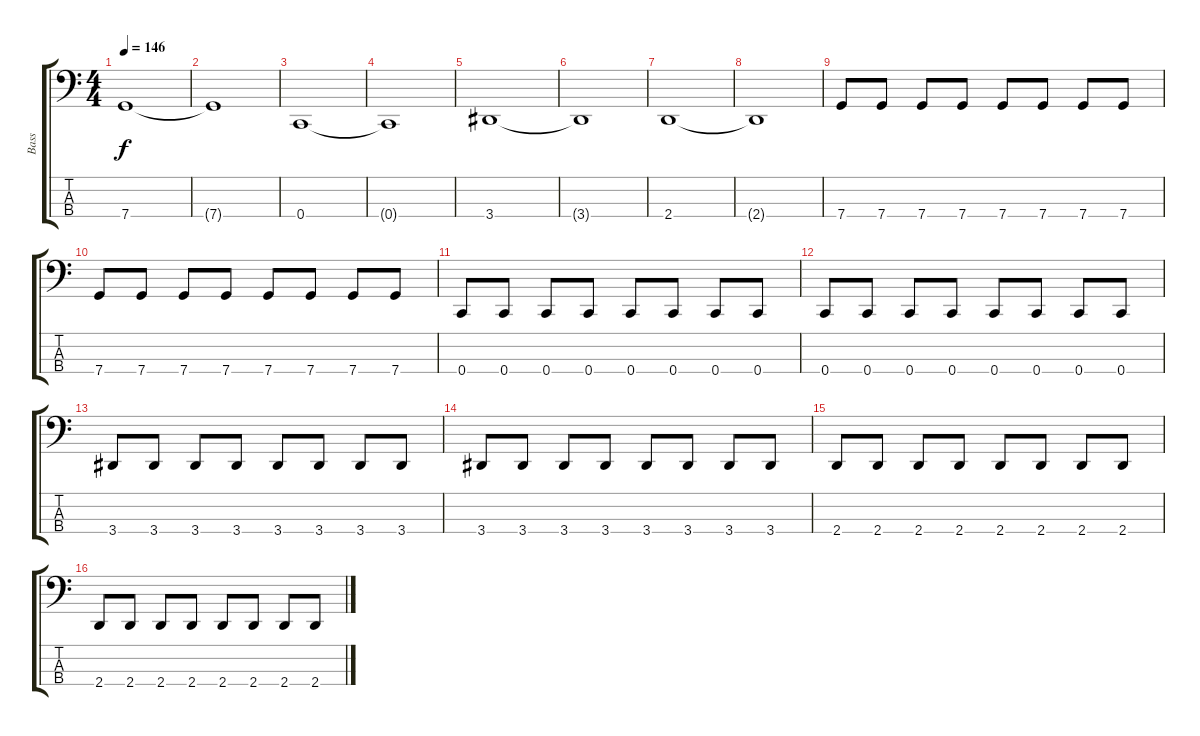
\track ("Bass" "Bass") {instrument electricbassfinger}
\staff {score tabs}
\tuning (F2 C2 G1 C1) {hide}
\ts (4 4)
\tempo 146
\clef f4
\ks c
7.4.1{dy f} |
7.4{t}.1 |
0.4.1 |
0.4{t}.1 |
3.4.1 |
3.4{t}.1 |
2.4.1 |
2.4{t}.1 |
7.4.8 7.4.8 7.4.8 7.4.8 7.4.8 7.4.8 7.4.8 7.4.8 |
7.4.8 7.4.8 7.4.8 7.4.8 7.4.8 7.4.8 7.4.8 7.4.8 |
0.4.8 0.4.8 0.4.8 0.4.8 0.4.8 0.4.8 0.4.8 0.4.8 |
0.4.8 0.4.8 0.4.8 0.4.8 0.4.8 0.4.8 0.4.8 0.4.8 |
3.4.8 3.4.8 3.4.8 3.4.8 3.4.8 3.4.8 3.4.8 3.4.8 |
3.4.8 3.4.8 3.4.8 3.4.8 3.4.8 3.4.8 3.4.8 3.4.8 |
2.4.8 2.4.8 2.4.8 2.4.8 2.4.8 2.4.8 2.4.8 2.4.8 |
2.4.8 2.4.8 2.4.8 2.4.8 2.4.8 2.4.8 2.4.8 2.4.8
